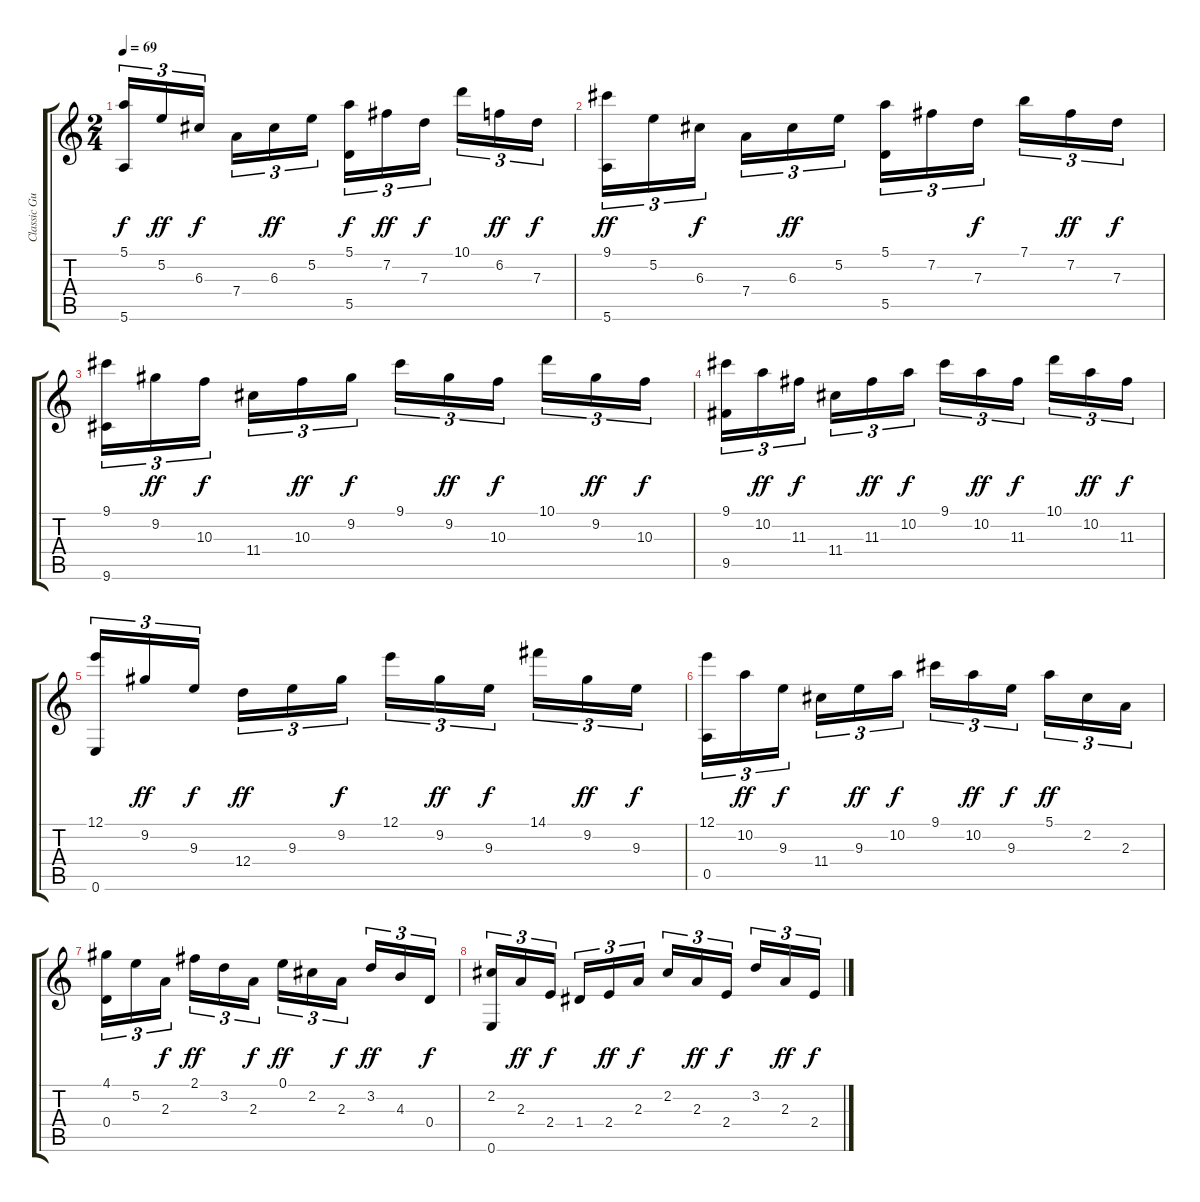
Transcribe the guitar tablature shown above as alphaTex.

\track ("Classic Guitar" "Classic Gu") {instrument acousticguitarnylon}
\staff {score tabs}
\tuning (E4 B3 G3 D3 A2 E2) {hide}
\ts (2 4)
\tempo 69
\clef g2
\ks c
(5.1 5.6).16{tu (3 2) dy f} 5.2.16{tu (3 2) dy ff} 6.3.16{tu (3 2) dy f beam splitsecondary} 7.4.16{tu (3 2)} 6.3.16{tu (3 2) dy ff} 5.2.16{tu (3 2)} (5.1 5.5).16{tu (3 2) dy f} 7.2.16{tu (3 2) dy ff} 7.3.16{tu (3 2) dy f beam splitsecondary} 10.1.16{tu (3 2)} 6.2.16{tu (3 2) dy ff} 7.3.16{tu (3 2) dy f} |
(9.1 5.6).16{tu (3 2) dy ff} 5.2.16{tu (3 2)} 6.3.16{tu (3 2) dy f beam splitsecondary} 7.4.16{tu (3 2)} 6.3.16{tu (3 2) dy ff} 5.2.16{tu (3 2)} (5.1 5.5).16{tu (3 2)} 7.2.16{tu (3 2)} 7.3.16{tu (3 2) dy f beam splitsecondary} 7.1.16{tu (3 2)} 7.2.16{tu (3 2) dy ff} 7.3.16{tu (3 2) dy f} |
(9.1 9.6).16{tu (3 2)} 9.2.16{tu (3 2) dy ff} 10.3.16{tu (3 2) dy f beam splitsecondary} 11.4.16{tu (3 2)} 10.3.16{tu (3 2) dy ff} 9.2.16{tu (3 2) dy f} 9.1.16{tu (3 2)} 9.2.16{tu (3 2) dy ff} 10.3.16{tu (3 2) dy f beam splitsecondary} 10.1.16{tu (3 2)} 9.2.16{tu (3 2) dy ff} 10.3.16{tu (3 2) dy f} |
(9.1 9.5).16{tu (3 2)} 10.2.16{tu (3 2) dy ff} 11.3.16{tu (3 2) dy f beam splitsecondary} 11.4.16{tu (3 2)} 11.3.16{tu (3 2) dy ff} 10.2.16{tu (3 2) dy f} 9.1.16{tu (3 2)} 10.2.16{tu (3 2) dy ff} 11.3.16{tu (3 2) dy f beam splitsecondary} 10.1.16{tu (3 2)} 10.2.16{tu (3 2) dy ff} 11.3.16{tu (3 2) dy f} |
(12.1 0.6).16{tu (3 2)} 9.2.16{tu (3 2) dy ff} 9.3.16{tu (3 2) dy f beam splitsecondary} 12.4.16{tu (3 2) dy ff} 9.3.16{tu (3 2)} 9.2.16{tu (3 2) dy f} 12.1.16{tu (3 2)} 9.2.16{tu (3 2) dy ff} 9.3.16{tu (3 2) dy f beam splitsecondary} 14.1.16{tu (3 2)} 9.2.16{tu (3 2) dy ff} 9.3.16{tu (3 2) dy f} |
(12.1 0.5).16{tu (3 2)} 10.2.16{tu (3 2) dy ff} 9.3.16{tu (3 2) dy f beam splitsecondary} 11.4.16{tu (3 2)} 9.3.16{tu (3 2) dy ff} 10.2.16{tu (3 2) dy f} 9.1.16{tu (3 2)} 10.2.16{tu (3 2) dy ff} 9.3.16{tu (3 2) dy f beam splitsecondary} 5.1.16{tu (3 2) dy ff} 2.2.16{tu (3 2)} 2.3.16{tu (3 2)} |
(4.1 0.4).16{tu (3 2)} 5.2.16{tu (3 2)} 2.3.16{tu (3 2) dy f beam splitsecondary} 2.1.16{tu (3 2) dy ff} 3.2.16{tu (3 2)} 2.3.16{tu (3 2) dy f} 0.1.16{tu (3 2) dy ff} 2.2.16{tu (3 2)} 2.3.16{tu (3 2) dy f beam splitsecondary} 3.2.16{tu (3 2) dy ff} 4.3.16{tu (3 2)} 0.4.16{tu (3 2) dy f} |
(2.2 0.6).16{tu (3 2)} 2.3.16{tu (3 2) dy ff} 2.4.16{tu (3 2) dy f beam splitsecondary} 1.4.16{tu (3 2)} 2.4.16{tu (3 2) dy ff} 2.3.16{tu (3 2) dy f} 2.2.16{tu (3 2)} 2.3.16{tu (3 2) dy ff} 2.4.16{tu (3 2) dy f beam splitsecondary} 3.2.16{tu (3 2)} 2.3.16{tu (3 2) dy ff} 2.4.16{tu (3 2) dy f}
